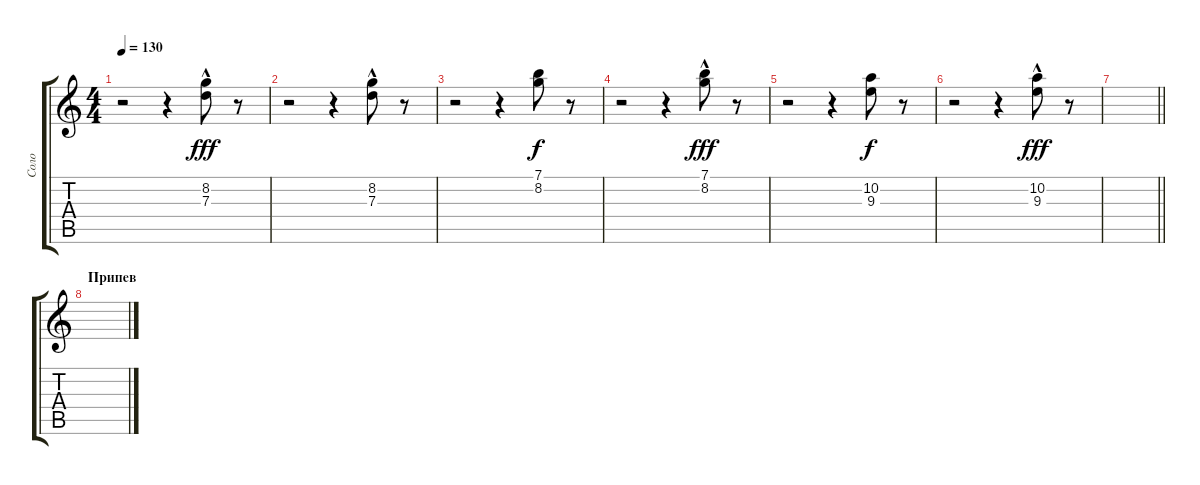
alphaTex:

\track ("Соло" "Соло") {instrument overdrivenguitar}
\staff {score tabs}
\tuning (E4 B3 G3 D3 A2 E2) {hide}
\ts (4 4)
\tempo 130
\clef g2
\ks c
r.2{dy f} r.4 (8.2{hac} 7.3).8{dy fff} r.8 |
r.2 r.4 (8.2{hac} 7.3).8 r.8 |
r.2 r.4 (7.1 8.2).8{dy f} r.8 |
r.2 r.4 (7.1 8.2{hac}).8{dy fff} r.8 |
r.2 r.4 (10.2 9.3).8{dy f} r.8 |
r.2 r.4 (10.2{hac} 9.3).8{dy fff} r.8 |
\barLineRight lightlight
|
\section ("" "Припев")
